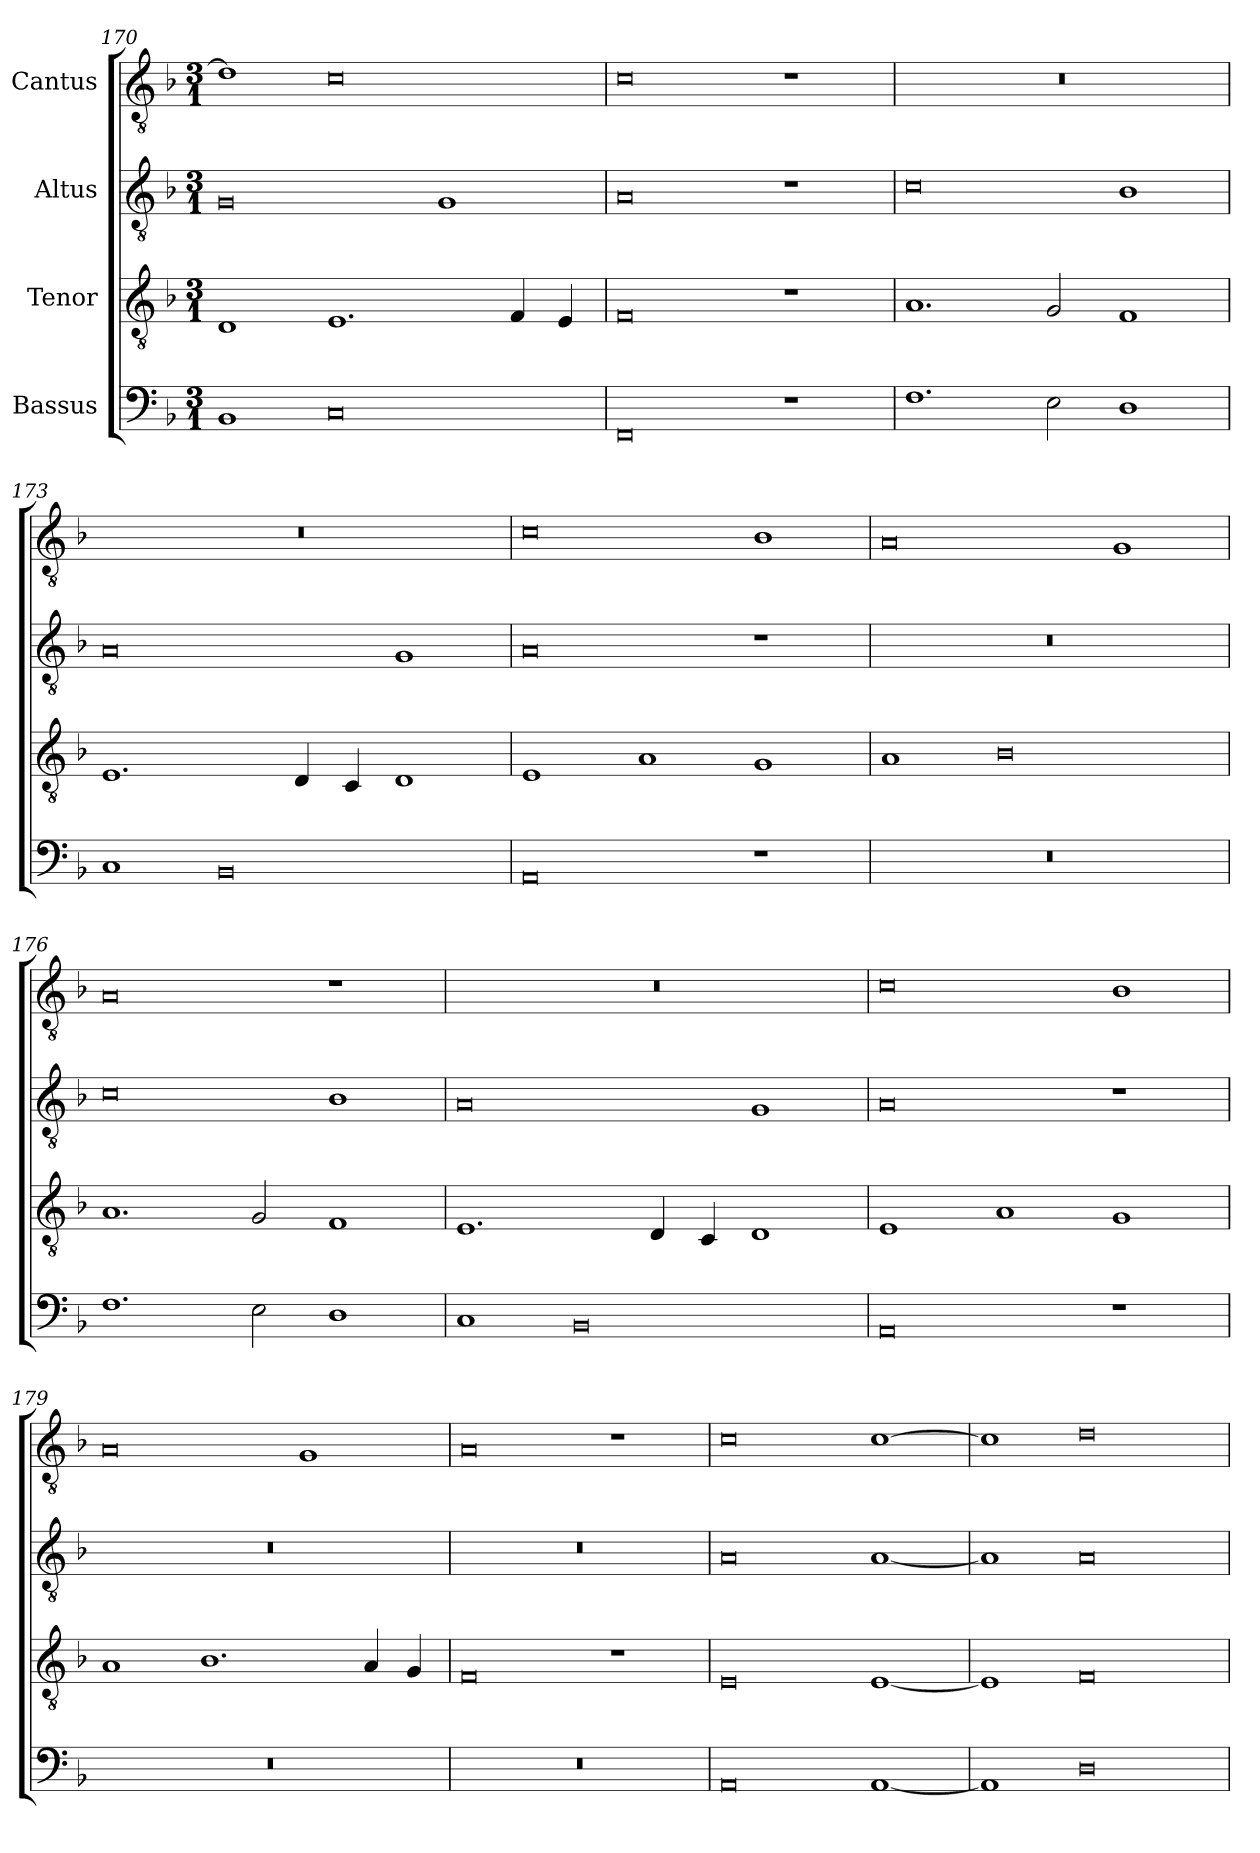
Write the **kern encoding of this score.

**kern	**kern	**kern	**kern
*part4	*part3	*part2	*part1
*staff4	*staff3	*staff2	*staff1
*I"Bassus	*I"Tenor	*I"Altus	*I"Cantus
*clefF4	*clefGv2	*clefGv2	*clefGv2
*k[b-]	*k[b-]	*k[b-]	*k[b-]
*M3/1	*M3/1	*M3/1	*M3/1
=170	=170	=170	=170
1BB-/	1D/	0G/	1d\]
0C/	1.E/	.	0c\
.	.	1G/	.
.	4F/	.	.
.	4E/	.	.
=171	=171	=171	=171
0FF/	0F/	0A/	0c\
1r	1r	1r	1r
=172	=172	=172	=172
!	!	!	!LO:N:vis=0
1.F\	1.A/	0c\	0.r
2E\	2G/	.	.
1D/	1F/	1B-/	.
=173	=173	=173	=173
!	!	!	!LO:N:vis=0
1C/	1.E/	0A/	0.r
0BB-/	.	.	.
.	4D/	.	.
.	4C/	.	.
.	1D/	1G/	.
=174	=174	=174	=174
0AA/	1E/	0A/	0c\
.	1A/	.	.
1r	1G/	1r	1B-/
=175	=175	=175	=175
!LO:N:vis=0	!	!LO:N:vis=0	!
0.r	1A/	0.r	0A/
.	0B-/	.	.
.	.	.	1G/
=176	=176	=176	=176
1.F\	1.A/	0c\	0A/
2E\	2G/	.	.
1D/	1F/	1B-/	1r
=177	=177	=177	=177
!	!	!	!LO:N:vis=0
1C/	1.E/	0A/	0.r
0BB-/	.	.	.
.	4D/	.	.
.	4C/	.	.
.	1D/	1G/	.
=178	=178	=178	=178
0AA/	1E/	0A/	0c\
.	1A/	.	.
1r	1G/	1r	1B-/
=179	=179	=179	=179
!LO:N:vis=0	!	!LO:N:vis=0	!
0.r	1A/	0.r	0A/
.	1.B-/	.	.
.	.	.	1G/
.	4A/	.	.
.	4G/	.	.
=180	=180	=180	=180
!LO:N:vis=0	!	!LO:N:vis=0	!
0.r	0F/	0.r	0A/
.	1r	.	1r
=181	=181	=181	=181
0AA/	0E/	0A/	0c\
[1AA/	[1E/	[1A/	[1c\
=182	=182	=182	=182
1AA/]	1E/]	1A/]	1c\]
0D/	0F/	0A/	0d\
=	=	=	=
*-	*-	*-	*-
